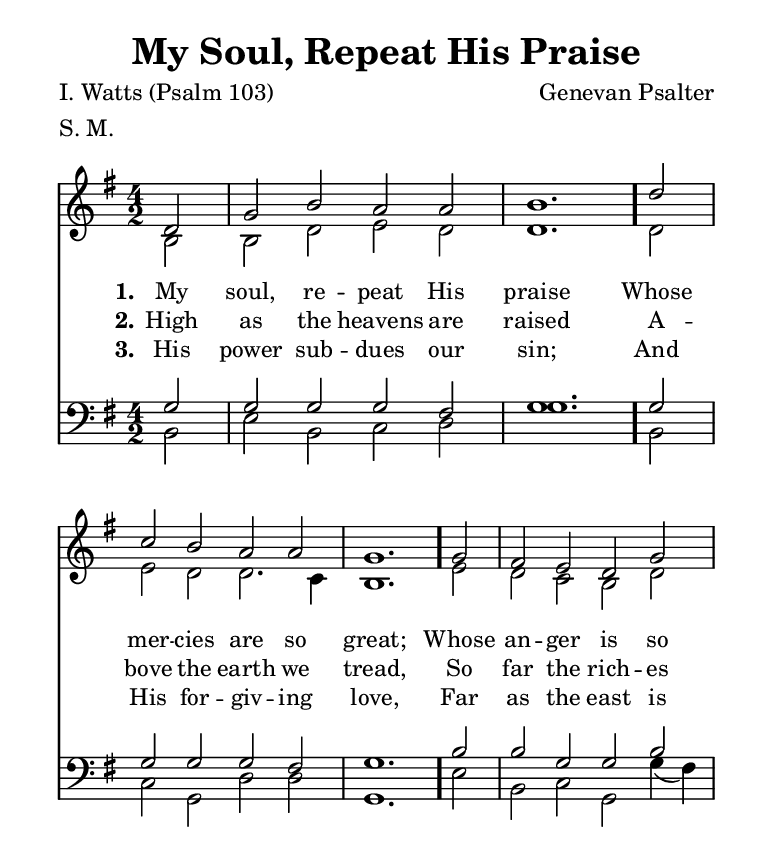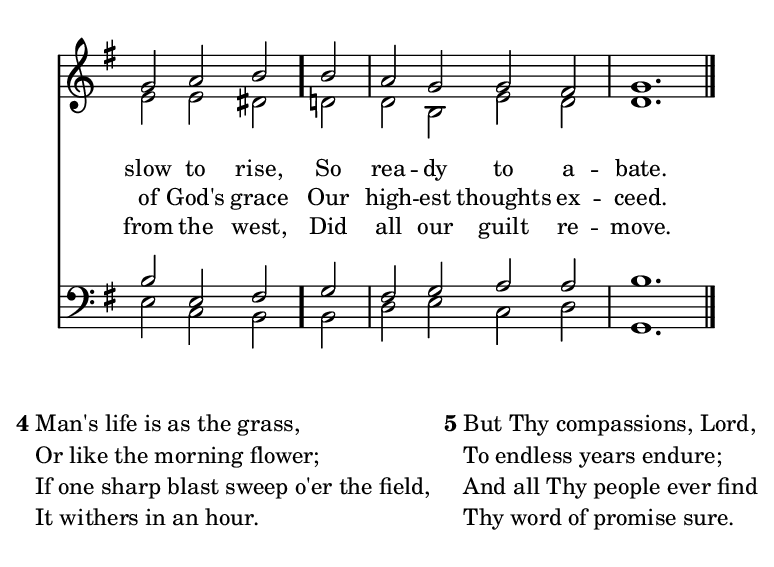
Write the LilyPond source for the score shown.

\include "common/global.ily"
\paper {
  \include "common/paper.ily"
  ragged-bottom = ##t
  ragged-last-bottom = ##t
  systems-per-page = #(cond (is-eogsized 2) (#t #f))
  page-count = #(cond (is-eogsized 1) (#t #f))
}

\header{
  hymnnumber = "99"
  title = "My Soul, Repeat His Praise"
  tunename = "St. Michael"
  meter = "S. M."
  poet = "I. Watts (Psalm 103)"
  composer = "Genevan Psalter"
  %copyright = ""
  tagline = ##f
}

% for fermata in MIDI
ta = { \tempo 4=160 }
tb = { \tempo 4=80 }

patternAA = { c2 | c2 c2 c2 c2 | c1. }
patternAB = { c2 | c2 c2 c2. c4 | c1. }
patternBA = { c2 | c2 c2 c2 c2 | c2 c2 c2 }
patternBB = { c2 | c2 c2 c2 c4( c4) | c2 c2 c2 }

global = {
  \include "common/overrides.ily"
  \override Staff.TimeSignature.style = #'numbered
  \time 4/2
  \override Score.MetronomeMark.transparent = ##t % hide all fermata changes too
  \ta
  \key g \major
  \partial 2
  \autoBeamOff
}

notesSoprano = {
\global
\relative c' {

  \changePitch \patternAA { d | g b a a | b }
  \changePitch \patternAA { d | c b a a | g }
  \changePitch \patternBA { g | fis e d g | g a b }
  \changePitch \patternAA { b | a g g fis | g }

  \bar "|."

}
}

notesAlto = {
\global
\relative e' {

  \changePitch \patternAA { b | b d e d | d }
  \changePitch \patternAB { d | e d d c | b }
  \changePitch \patternBA { e | d c b d | e e dis }
  \changePitch \patternAA { d! | d b e d | d }

}
}

notesTenor = {
\global
\relative a {

  \changePitch \patternAA { g | g g g fis | g }
  \changePitch \patternAA { g | g g g fis | g }
  \changePitch \patternBA { b | b g g b | b e, fis }
  \changePitch \patternAA { g | fis g a a | b }

}
}

notesBass = {
\global
\relative f, {

  \changePitch \patternAA { b | e b c d | g }
  \changePitch \patternAA { b, | c g d' d | g, }
  \changePitch \patternBB { e' | b c g g' fis | e c b }
  \changePitch \patternAA { b | d e c d | g, }

}
}

wordsA = \lyricmode {
\set stanza = "1."

My soul, re -- peat His praise \bar "."
Whose mer -- cies are so great; \bar "."
Whose an -- ger is so slow to rise, \bar "."
So rea -- dy to a -- bate. \bar "."

}

wordsB = \lyricmode {
\set stanza = "2."

High as the heavens are raised % original has "heaven's here ! probably wanted heav'ns
A -- bove the earth we tread,
So far the rich -- es of God's grace
Our high -- est thoughts ex -- ceed.

}

wordsC = \lyricmode {
\set stanza = "3."

His power sub -- dues our sin;
And His for -- giv -- ing love,
Far as the east is from the west,
Did all our guilt re -- move.

}

wordsD = \markuplist {

\line { Man's life is as the grass, }
\line { Or like the morning flower; }
\line { If one sharp blast sweep o'er the field, }
\line { It withers in an hour. }

}

wordsE = \markuplist {

\line { But Thy compassions, Lord, }
\line { To endless years endure; }
\line { And all Thy people ever find }
\line { Thy word of promise sure. }

}

\score {
  \context ChoirStaff <<
    \context Staff = upper <<
      \set ChoirStaff.systemStartDelimiter = #'SystemStartBar
      \context Voice  = sopranos { \voiceOne << \notesSoprano >> }
      \context Voice  = altos { \voiceTwo << \notesAlto >> }
      \context Lyrics = one   \lyricsto sopranos \wordsA
      \context Lyrics = two   \lyricsto sopranos \wordsB
      \context Lyrics = three \lyricsto sopranos \wordsC
    >>
    \context Staff = men <<
      \clef bass
      \context Voice  = tenors { \voiceOne << \notesTenor >> }
      \context Voice  = basses { \voiceTwo << \notesBass >> }
    >>
  >>
  \layout {
    \include "common/layout.ily"
  }
  \midi{
    \include "common/midi.ily"
  }
}

\noPageBreak

\markup { \fill-line {
  \hspace #0.1
  \line{ \bold 4 \column { \wordsD } }
  \hspace #0.1
  \line{ \bold 5 \column { \wordsE } }
  \hspace #0.1
} }

\version "2.19.49"  % necessary for upgrading to future LilyPond versions.

% vi:set et ts=2 sw=2 ai nocindent syntax=lilypond:
